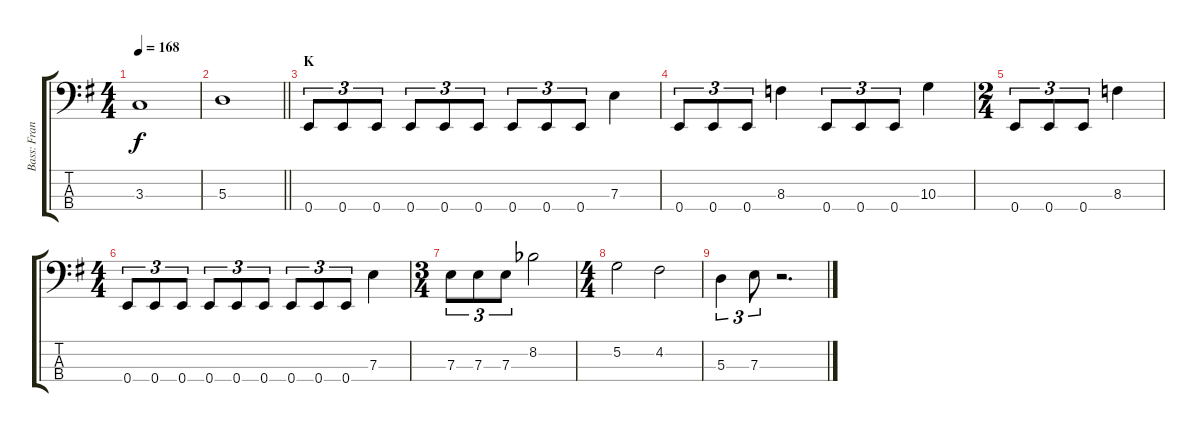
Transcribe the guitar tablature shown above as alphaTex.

\track ("Bass: Francis" "Bass: Fran") {instrument electricbassfinger}
\staff {score tabs}
\tuning (G2 D2 A1 E1) {hide}
\ts (4 4)
\tempo 168
\clef f4
\ks g
3.3.1{dy f} |
\barLineRight lightlight
5.3.1 |
\section ("" "K")
0.4.8{tu (3 2)} 0.4.8{tu (3 2)} 0.4.8{tu (3 2)} 0.4.8{tu (3 2)} 0.4.8{tu (3 2)} 0.4.8{tu (3 2)} 0.4.8{tu (3 2)} 0.4.8{tu (3 2)} 0.4.8{tu (3 2)} 7.3.4 |
0.4.8{tu (3 2)} 0.4.8{tu (3 2)} 0.4.8{tu (3 2)} 8.3.4 0.4.8{tu (3 2)} 0.4.8{tu (3 2)} 0.4.8{tu (3 2)} 10.3.4 |
\ts (2 4)
0.4.8{tu (3 2)} 0.4.8{tu (3 2)} 0.4.8{tu (3 2)} 8.3.4 |
\ts (4 4)
0.4.8{tu (3 2)} 0.4.8{tu (3 2)} 0.4.8{tu (3 2)} 0.4.8{tu (3 2)} 0.4.8{tu (3 2)} 0.4.8{tu (3 2)} 0.4.8{tu (3 2)} 0.4.8{tu (3 2)} 0.4.8{tu (3 2)} 7.3.4 |
\ts (3 4)
7.3.8{tu (3 2)} 7.3.8{tu (3 2)} 7.3.8{tu (3 2)} 8.2{acc b}.2 |
\ts (4 4)
5.2.2 4.2.2 |
5.3.4{tu (3 2)} 7.3.8{tu (3 2)} r.2{d}
